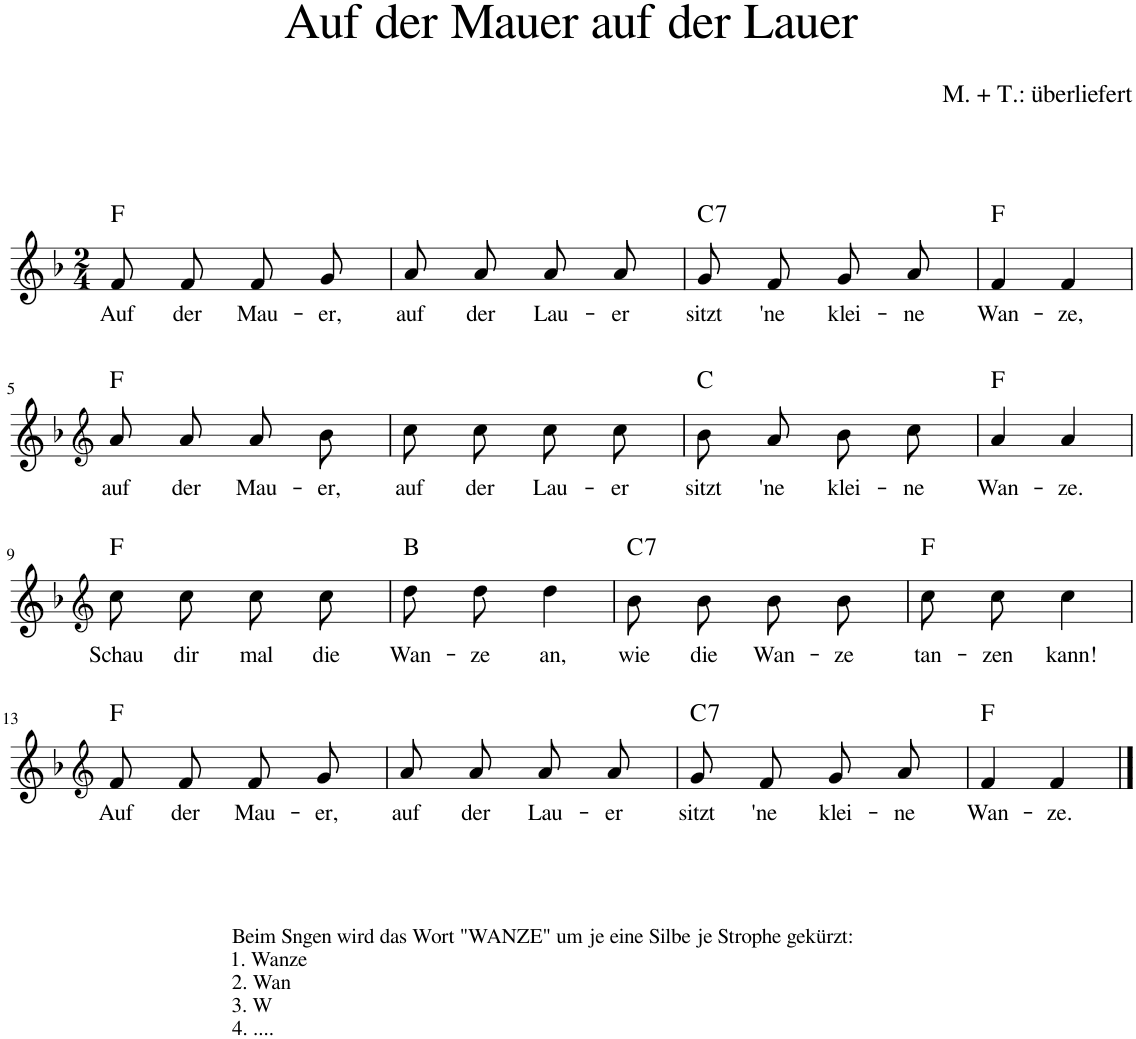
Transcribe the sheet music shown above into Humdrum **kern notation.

**kern	**text	**harte
*part1	*part1	*part1
*staff1	*staff1	*
*I"unbenannt1	*	*
*clefG2	*	*
*k[b-]	*	*
*M2/4	*	*
=1	=1	=1
!	!LO:LY:b	!
8f/L	Auf	F:maj
!	!LO:LY:b	!
8f/J	der	.
!	!LO:LY:b	!
8f/L	Mau-	.
!	!LO:LY:b	!
8g/J	er,	.
=2	=2	=2
!	!LO:LY:b	!
8a/L	auf	.
!	!LO:LY:b	!
8a/J	der	.
!	!LO:LY:b	!
8a/L	Lau-	.
!	!LO:LY:b	!
8a/J	er	.
=3	=3	=3
!	!LO:LY:b	!LO:H:kt=7
8g/L	sitzt	C:7
!	!LO:LY:b	!
8f/J	'ne	.
!	!LO:LY:b	!
8g/L	klei-	.
!	!LO:LY:b	!
8a/J	ne	.
=4	=4	=4
!	!LO:LY:b	!
4f/	Wan-	F:maj
!	!LO:LY:b	!
4f/	ze,	.
!!LO:LB:g=z
=5	=5	=5
*clefG2	*	*
!	!LO:LY:b	!
8a/L	auf	F:maj
!	!LO:LY:b	!
8a/J	der	.
!	!LO:LY:b	!
8a/L	Mau-	.
!	!LO:LY:b	!
8b-/J	er,	.
=6	=6	=6
!	!LO:LY:b	!
8cc\L	auf	.
!	!LO:LY:b	!
8cc\J	der	.
!	!LO:LY:b	!
8cc\L	Lau-	.
!	!LO:LY:b	!
8cc\J	er	.
=7	=7	=7
!	!LO:LY:b	!
8b-/L	sitzt	C:maj
!	!LO:LY:b	!
8a/J	'ne	.
!	!LO:LY:b	!
8b-\L	klei-	.
!	!LO:LY:b	!
8cc\J	ne	.
=8	=8	=8
!	!LO:LY:b	!
4a/	Wan-	F:maj
!	!LO:LY:b	!
4a/	ze.	.
!!LO:LB:g=z
=9	=9	=9
*clefG2	*	*
!	!LO:LY:b	!
8cc\L	Schau	F:maj
!	!LO:LY:b	!
8cc\J	dir	.
!	!LO:LY:b	!
8cc\L	mal	.
!	!LO:LY:b	!
8cc\J	die	.
=10	=10	=10
!	!LO:LY:b	!
8dd\L	Wan-	B:maj
!	!LO:LY:b	!
8dd\J	ze	.
!	!LO:LY:b	!
4dd\	an,	.
=11	=11	=11
!	!LO:LY:b	!LO:H:kt=7
8b-\L	wie	C:7
!	!LO:LY:b	!
8b-\J	die	.
!	!LO:LY:b	!
8b-\L	Wan-	.
!	!LO:LY:b	!
8b-\J	ze	.
=12	=12	=12
!	!LO:LY:b	!
8cc\L	tan-	F:maj
!	!LO:LY:b	!
8cc\J	zen	.
!	!LO:LY:b	!
4cc\	kann!	.
!!LO:LB:g=z
=13	=13	=13
*clefG2	*	*
!LO:TX:b:t=Beim Sngen wird das Wort "WANZE" um je eine Silbe je Strophe gekürzt&colon;	!	!
!LO:TX:b:t=1. Wanze	!	!
!LO:TX:b:t=2. Wan	!	!
!LO:TX:b:t=3. W	!	!
!LO:TX:b:t=4. ....	!	!
!	!LO:LY:b	!
8f/L	Auf	F:maj
!	!LO:LY:b	!
8f/J	der	.
!	!LO:LY:b	!
8f/L	Mau-	.
!	!LO:LY:b	!
8g/J	er,	.
=14	=14	=14
!	!LO:LY:b	!
8a/L	auf	.
!	!LO:LY:b	!
8a/J	der	.
!	!LO:LY:b	!
8a/L	Lau-	.
!	!LO:LY:b	!
8a/J	er	.
=15	=15	=15
!	!LO:LY:b	!LO:H:kt=7
8g/L	sitzt	C:7
!	!LO:LY:b	!
8f/J	'ne	.
!	!LO:LY:b	!
8g/L	klei-	.
!	!LO:LY:b	!
8a/J	ne	.
=16	=16	=16
!	!LO:LY:b	!
4f/	Wan-	F:maj
!	!LO:LY:b	!
4f/	ze.	.
==	==	==
*-	*-	*-
